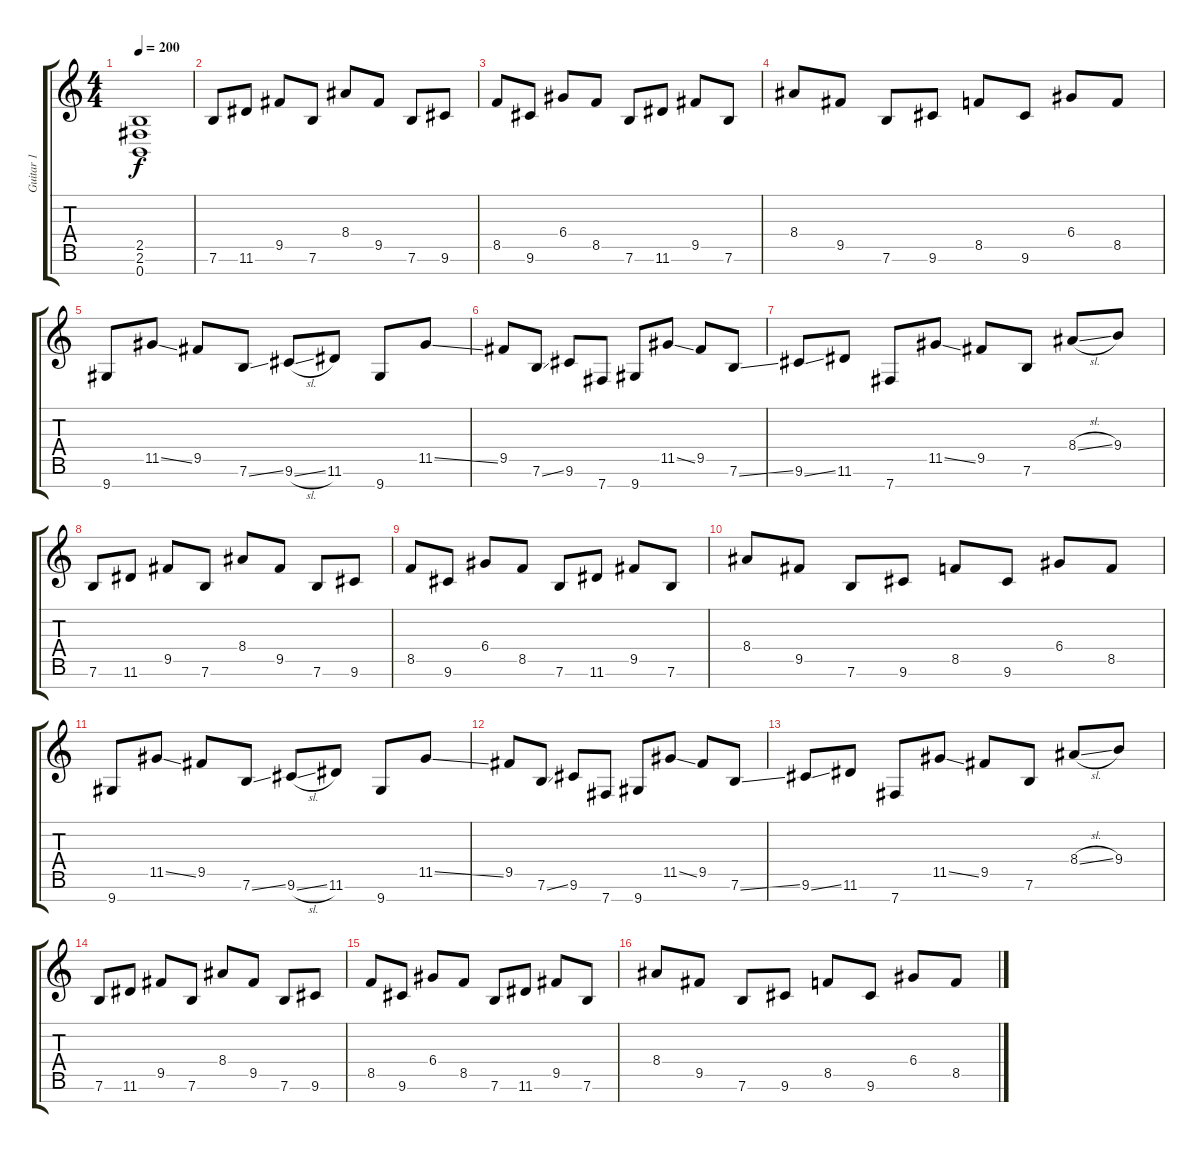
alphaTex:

\track ("Guitar 1" "Guitar 1") {instrument distortionguitar}
\staff {score tabs}
\tuning (E4 B3 G3 D3 A2 E2 B1) {hide}
\ts (4 4)
\tempo 200
\clef g2
\ks c
(2.5{t} 2.6{t} 0.7{t}).1{dy f} |
7.6.8 11.6.8 9.5.8 7.6.8 8.4.8 9.5.8 7.6.8 9.6.8 |
8.5.8 9.6.8 6.4.8 8.5.8 7.6.8 11.6.8 9.5.8 7.6.8 |
8.4.8 9.5.8 7.6.8 9.6.8 8.5.8 9.6.8 6.4.8 8.5.8 |
9.7.8 11.5{ss}.8 9.5.8 7.6{ss}.8 9.6{sl}.8 11.6.8 9.7.8 11.5{ss}.8 |
9.5.8 7.6{ss}.8 9.6.8 7.7.8 9.7.8 11.5{ss}.8 9.5.8 7.6{ss}.8 |
9.6{ss}.8 11.6.8 7.7.8 11.5{ss}.8 9.5.8 7.6.8 8.4{sl}.8 9.4.8 |
7.6.8 11.6.8 9.5.8 7.6.8 8.4.8 9.5.8 7.6.8 9.6.8 |
8.5.8 9.6.8 6.4.8 8.5.8 7.6.8 11.6.8 9.5.8 7.6.8 |
8.4.8 9.5.8 7.6.8 9.6.8 8.5.8 9.6.8 6.4.8 8.5.8 |
9.7.8 11.5{ss}.8 9.5.8 7.6{ss}.8 9.6{sl}.8 11.6.8 9.7.8 11.5{ss}.8 |
9.5.8 7.6{ss}.8 9.6.8 7.7.8 9.7.8 11.5{ss}.8 9.5.8 7.6{ss}.8 |
9.6{ss}.8 11.6.8 7.7.8 11.5{ss}.8 9.5.8 7.6.8 8.4{sl}.8 9.4.8 |
7.6.8 11.6.8 9.5.8 7.6.8 8.4.8 9.5.8 7.6.8 9.6.8 |
8.5.8 9.6.8 6.4.8 8.5.8 7.6.8 11.6.8 9.5.8 7.6.8 |
8.4.8 9.5.8 7.6.8 9.6.8 8.5.8 9.6.8 6.4.8 8.5.8
